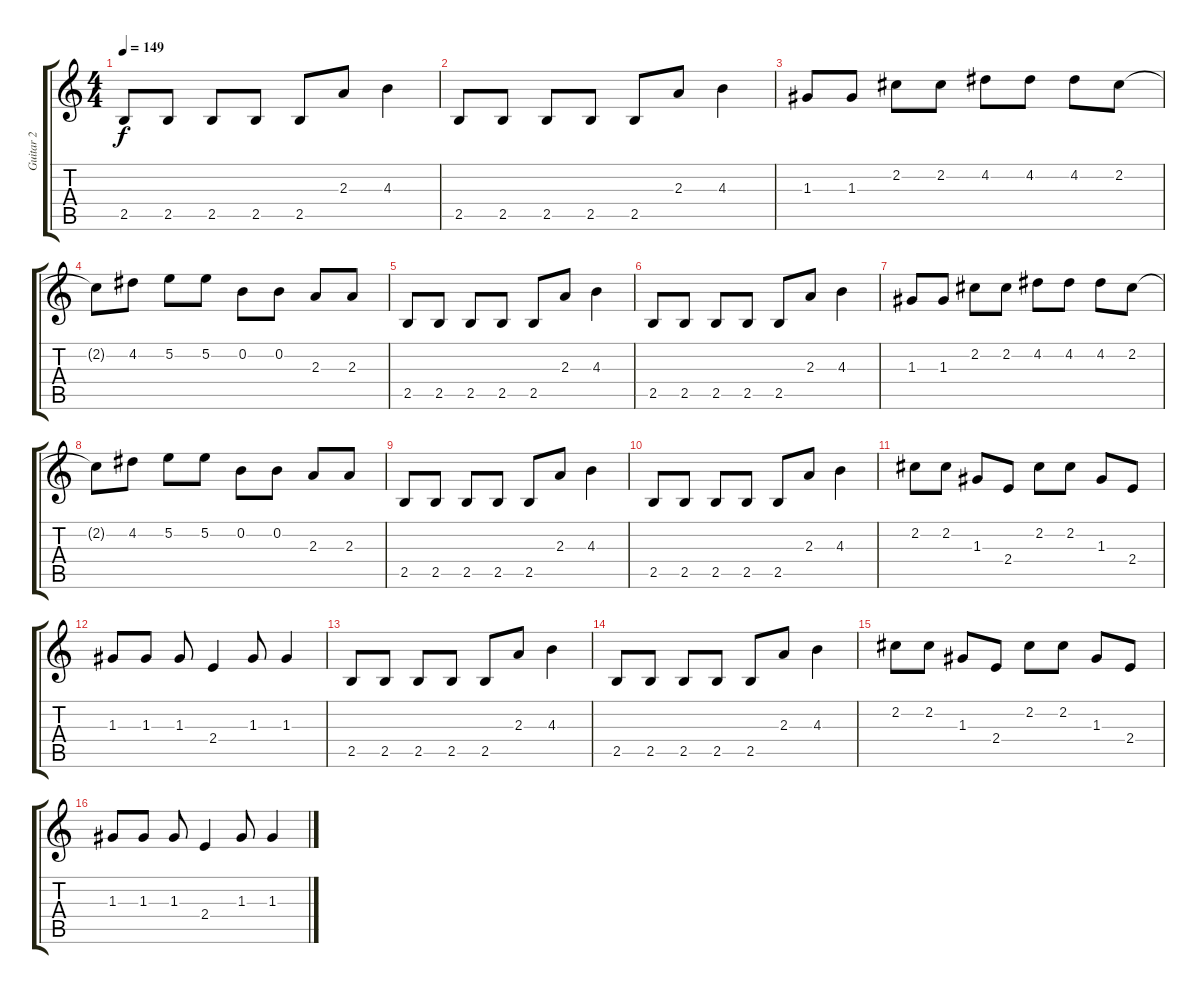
\track ("Guitar 2" "Guitar 2") {instrument electricguitarclean}
\staff {score tabs}
\tuning (E4 B3 G3 D3 A2 E2) {hide}
\ts (4 4)
\tempo 149
\clef g2
\ks c
2.5.8{dy f} 2.5.8 2.5.8 2.5.8 2.5.8 2.3.8 4.3.4 |
2.5.8 2.5.8 2.5.8 2.5.8 2.5.8 2.3.8 4.3.4 |
1.3.8 1.3.8 2.2.8 2.2.8 4.2.8 4.2.8 4.2.8 2.2.8 |
2.2{t}.8 4.2.8 5.2.8 5.2.8 0.2.8 0.2.8 2.3.8 2.3.8 |
2.5.8 2.5.8 2.5.8 2.5.8 2.5.8 2.3.8 4.3.4 |
2.5.8 2.5.8 2.5.8 2.5.8 2.5.8 2.3.8 4.3.4 |
1.3.8 1.3.8 2.2.8 2.2.8 4.2.8 4.2.8 4.2.8 2.2.8 |
2.2{t}.8 4.2.8 5.2.8 5.2.8 0.2.8 0.2.8 2.3.8 2.3.8 |
2.5.8 2.5.8 2.5.8 2.5.8 2.5.8 2.3.8 4.3.4 |
2.5.8 2.5.8 2.5.8 2.5.8 2.5.8 2.3.8 4.3.4 |
2.2.8 2.2.8 1.3.8 2.4.8 2.2.8 2.2.8 1.3.8 2.4.8 |
1.3.8 1.3.8 1.3.8 2.4.4 1.3.8 1.3.4 |
2.5.8 2.5.8 2.5.8 2.5.8 2.5.8 2.3.8 4.3.4 |
2.5.8 2.5.8 2.5.8 2.5.8 2.5.8 2.3.8 4.3.4 |
2.2.8 2.2.8 1.3.8 2.4.8 2.2.8 2.2.8 1.3.8 2.4.8 |
1.3.8 1.3.8 1.3.8 2.4.4 1.3.8 1.3.4
